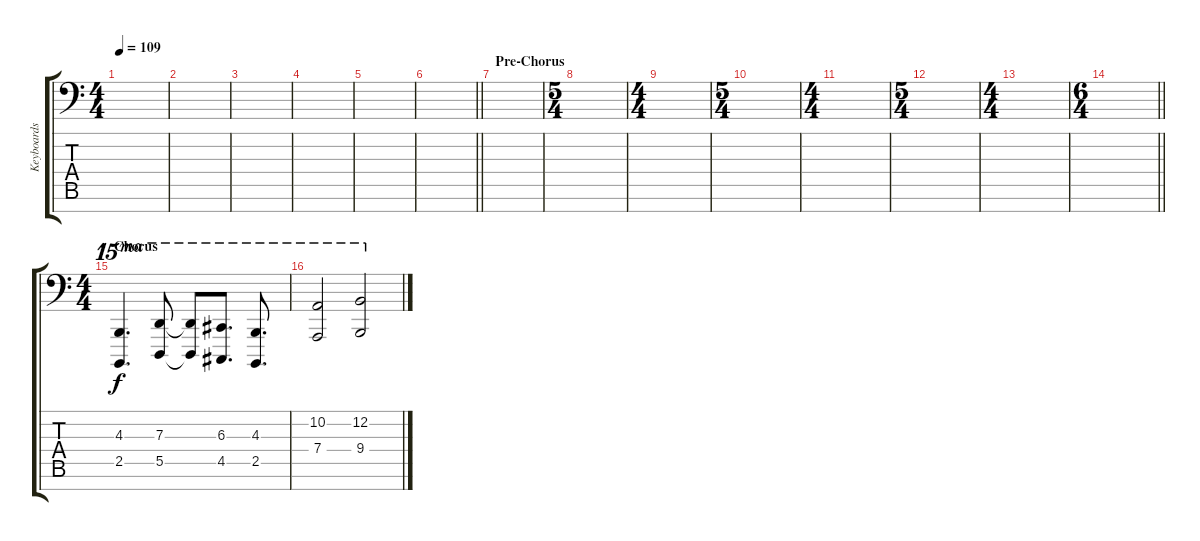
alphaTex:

\track ("Keyboards 2" "Keyboards ") {instrument stringensemble1}
\staff {score tabs}
\tuning (E4 B3 G3 D3 A2 E2 Ab1) {hide}
\ts (4 4)
\tempo 109
\clef f4
\ks c
|
|
|
|
|
\barLineRight lightlight
|
\section ("" "Pre-Chorus")
|
\ts (5 4)
|
\ts (4 4)
|
\ts (5 4)
|
\ts (4 4)
|
\ts (5 4)
|
\ts (4 4)
|
\ts (6 4)
\barLineRight lightlight
|
\ts (4 4)
\section ("" "Chorus")
(4.3 2.5).4{d ot 15ma} (7.3 5.5).8{ot 15ma} (7.3{t} 5.5{t}).8{ot 15ma} (6.3 4.5).8{d ot 15ma} (4.3 2.5).8{d ot 15ma} |
(10.2 7.4).2{ot 15ma} (12.2 9.4).2{ot 15ma}
